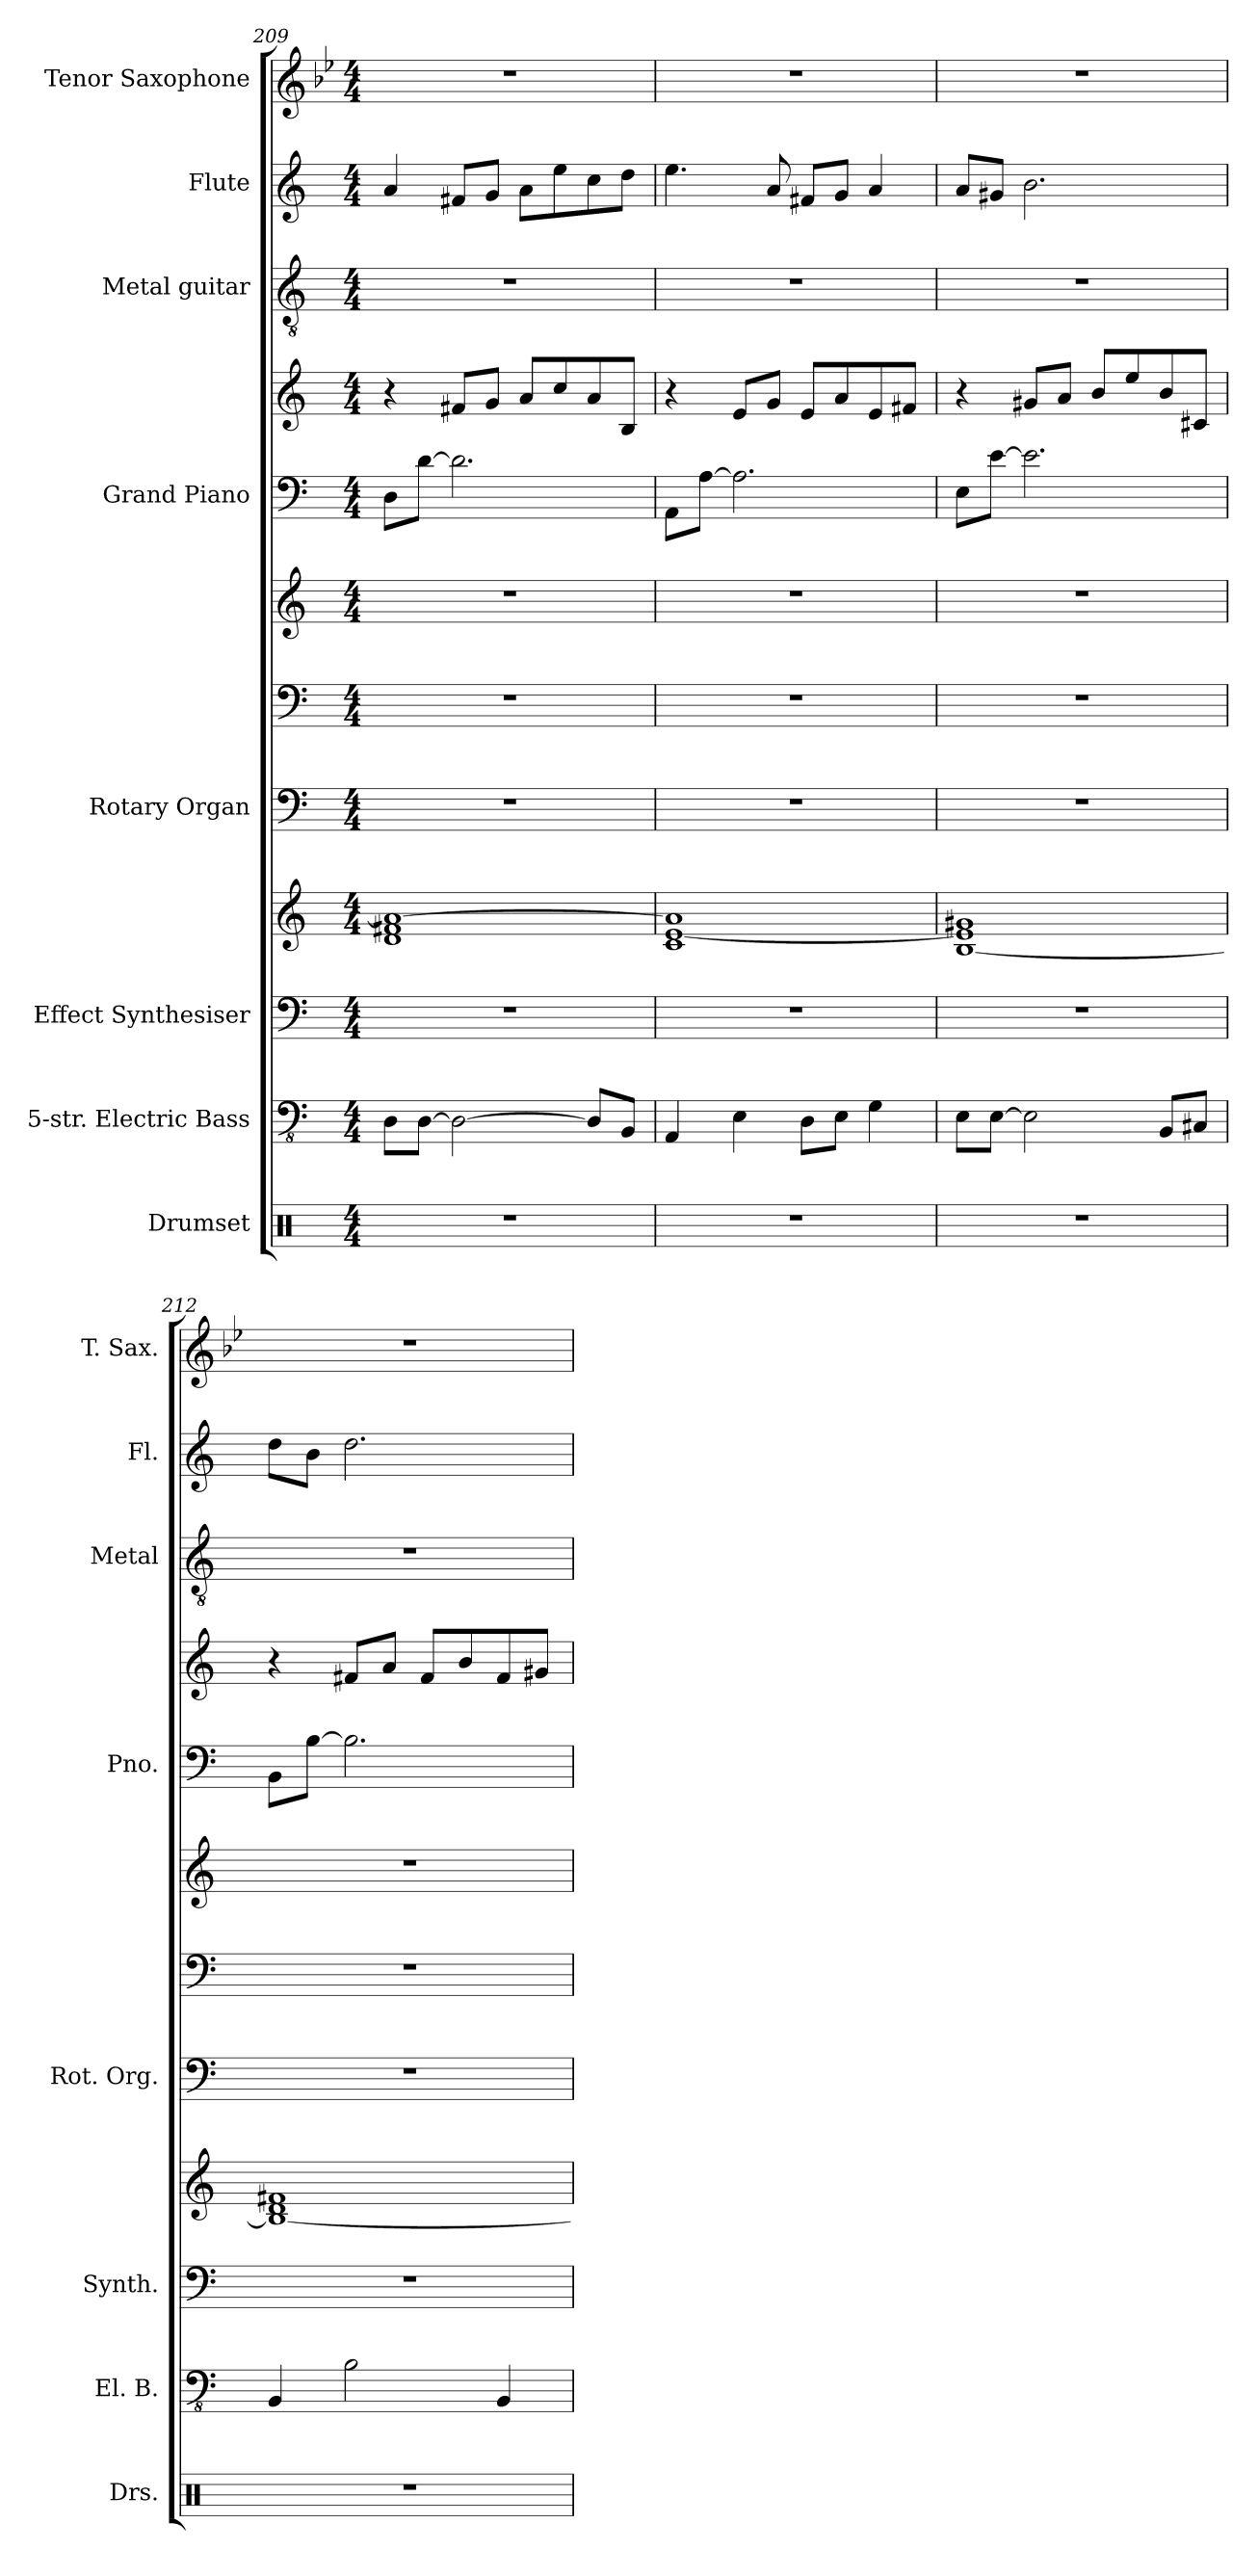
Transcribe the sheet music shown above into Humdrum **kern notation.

**kern	**kern	**kern	**kern	**kern	**kern	**kern	**kern	**kern	**kern	**kern	**kern
*part8	*part7	*part6	*part6	*part5	*part5	*part5	*part4	*part4	*part3	*part2	*part1
*staff12	*staff11	*staff10	*staff9	*staff8	*staff7	*staff6	*staff5	*staff4	*staff3	*staff2	*staff1
*I"Drumset	*I"5-str. Electric Bass	*I"Effect Synthesiser	*	*I"Rotary Organ	*	*	*I"Grand Piano	*	*I"Metal guitar	*I"Flute	*I"Tenor Saxophone
*I'Drs.	*I'El. B.	*I'Synth.	*	*I'Rot. Org.	*	*	*I'Pno.	*	*I'Metal	*I'Fl.	*I'T. Sax.
*clefX	*clefFv4	*clefF4	*clefG2	*clefF4	*clefF4	*clefG2	*clefF4	*clefG2	*clefGv2	*clefG2	*clefG2
*	*	*	*	*	*	*	*	*	*	*	*ITrd8c14
*k[]	*k[]	*k[]	*k[]	*k[]	*k[]	*k[]	*k[]	*k[]	*k[]	*k[]	*k[b-e-]
*M4/4	*M4/4	*M4/4	*M4/4	*M4/4	*M4/4	*M4/4	*M4/4	*M4/4	*M4/4	*M4/4	*M4/4
=209	=209	=209	=209	=209	=209	=209	=209	=209	=209	=209	=209
1r	8DD\L	1r	1d 1f#X 1a_	1r	1r	1r	8D\L	4r	1r	4a/	1r
.	[8DD\J	.	.	.	.	.	[8d\J	.	.	.	.
.	2DD\_	.	.	.	.	.	2.d\]	8f#X/L	.	8f#X/L	.
.	.	.	.	.	.	.	.	8g/J	.	8g/J	.
.	.	.	.	.	.	.	.	8a/L	.	8a\L	.
.	.	.	.	.	.	.	.	8cc/	.	8ee\	.
.	8DD/L]	.	.	.	.	.	.	8a/	.	8cc\	.
.	8BBB/J	.	.	.	.	.	.	8B/J	.	8dd\J	.
=210	=210	=210	=210	=210	=210	=210	=210	=210	=210	=210	=210
1r	4AAA/	1r	1c [1e 1a]	1r	1r	1r	8AA\L	4r	1r	4.ee\	1r
.	.	.	.	.	.	.	[8A\J	.	.	.	.
.	4EE\	.	.	.	.	.	2.A\]	8e/L	.	.	.
.	.	.	.	.	.	.	.	8g/J	.	8a/	.
.	8DD\L	.	.	.	.	.	.	8e/L	.	8f#X/L	.
.	8EE\J	.	.	.	.	.	.	8a/	.	8g/J	.
.	4GG\	.	.	.	.	.	.	8e/	.	4a/	.
.	.	.	.	.	.	.	.	8f#X/J	.	.	.
=211	=211	=211	=211	=211	=211	=211	=211	=211	=211	=211	=211
1r	8EE\L	1r	[1B 1e] 1g#X	1r	1r	1r	8E\L	4r	1r	8a/L	1r
.	[8EE\J	.	.	.	.	.	[8e\J	.	.	8g#X/J	.
.	2EE\]	.	.	.	.	.	2.e\]	8g#X/L	.	2.b\	.
.	.	.	.	.	.	.	.	8a/J	.	.	.
.	.	.	.	.	.	.	.	8b/L	.	.	.
.	.	.	.	.	.	.	.	8ee/	.	.	.
.	8BBB/L	.	.	.	.	.	.	8b/	.	.	.
.	8CC#X/J	.	.	.	.	.	.	8c#X/J	.	.	.
!!LO:PB:g=z
=212	=212	=212	=212	=212	=212	=212	=212	=212	=212	=212	=212
1r	4BBB/	1r	1B_ 1d 1f#X	1r	1r	1r	8BB\L	4r	1r	8dd\L	1r
.	.	.	.	.	.	.	[8B\J	.	.	8b\J	.
.	2BB\	.	.	.	.	.	2.B\]	8f#X/L	.	2.dd\	.
.	.	.	.	.	.	.	.	8a/J	.	.	.
.	.	.	.	.	.	.	.	8f#/L	.	.	.
.	.	.	.	.	.	.	.	8b/	.	.	.
.	4BBB/	.	.	.	.	.	.	8f#/	.	.	.
.	.	.	.	.	.	.	.	8g#X/J	.	.	.
=	=	=	=	=	=	=	=	=	=	=	=
*-	*-	*-	*-	*-	*-	*-	*-	*-	*-	*-	*-
